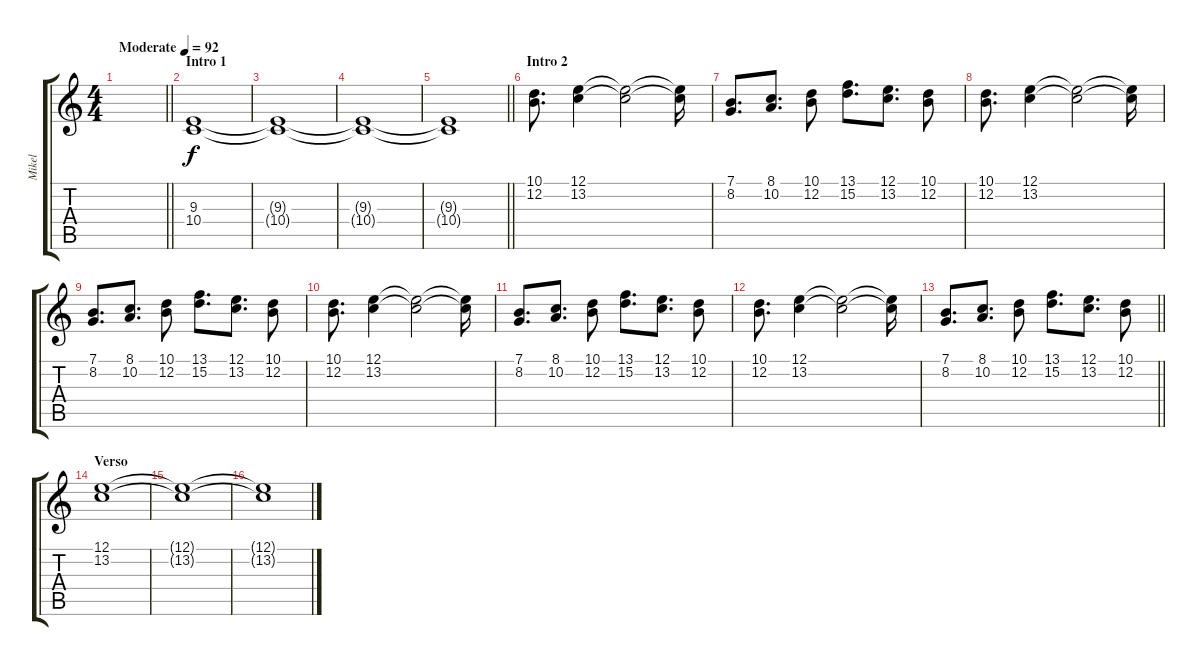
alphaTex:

\track ("Mikel" "Mikel") {instrument lead1square}
\staff {score tabs}
\tuning (E4 B3 G3 D3 A2 E2) {hide}
\ts (4 4)
\tempo (92 "Moderate")
\clef g2
\barLineRight lightlight
\ks c
|
\section ("" "Intro 1")
(9.3 10.4).1 |
(9.3{t} 10.4{t}).1 |
(9.3{t} 10.4{t}).1 |
\barLineRight lightlight
(9.3{t} 10.4{t}).1 |
\section ("" "Intro 2")
(10.1 12.2).8{d} (12.1 13.2).4 (12.1{t} 13.2{t}).2 (12.1{t} 13.2{t}).16 |
(7.1 8.2).8{d} (8.1 10.2).8{d} (10.1 12.2).8 (13.1 15.2).8{d} (12.1 13.2).8{d} (10.1 12.2).8 |
(10.1 12.2).8{d} (12.1 13.2).4 (12.1{t} 13.2{t}).2 (12.1{t} 13.2{t}).16 |
(7.1 8.2).8{d} (8.1 10.2).8{d} (10.1 12.2).8 (13.1 15.2).8{d} (12.1 13.2).8{d} (10.1 12.2).8 |
(10.1 12.2).8{d} (12.1 13.2).4 (12.1{t} 13.2{t}).2 (12.1{t} 13.2{t}).16 |
(7.1 8.2).8{d} (8.1 10.2).8{d} (10.1 12.2).8 (13.1 15.2).8{d} (12.1 13.2).8{d} (10.1 12.2).8 |
(10.1 12.2).8{d} (12.1 13.2).4 (12.1{t} 13.2{t}).2 (12.1{t} 13.2{t}).16 |
\barLineRight lightlight
(7.1 8.2).8{d} (8.1 10.2).8{d} (10.1 12.2).8 (13.1 15.2).8{d} (12.1 13.2).8{d} (10.1 12.2).8 |
\section ("" "Verso")
(12.1 13.2).1 |
(12.1{t} 13.2{t}).1 |
(12.1{t} 13.2{t}).1
